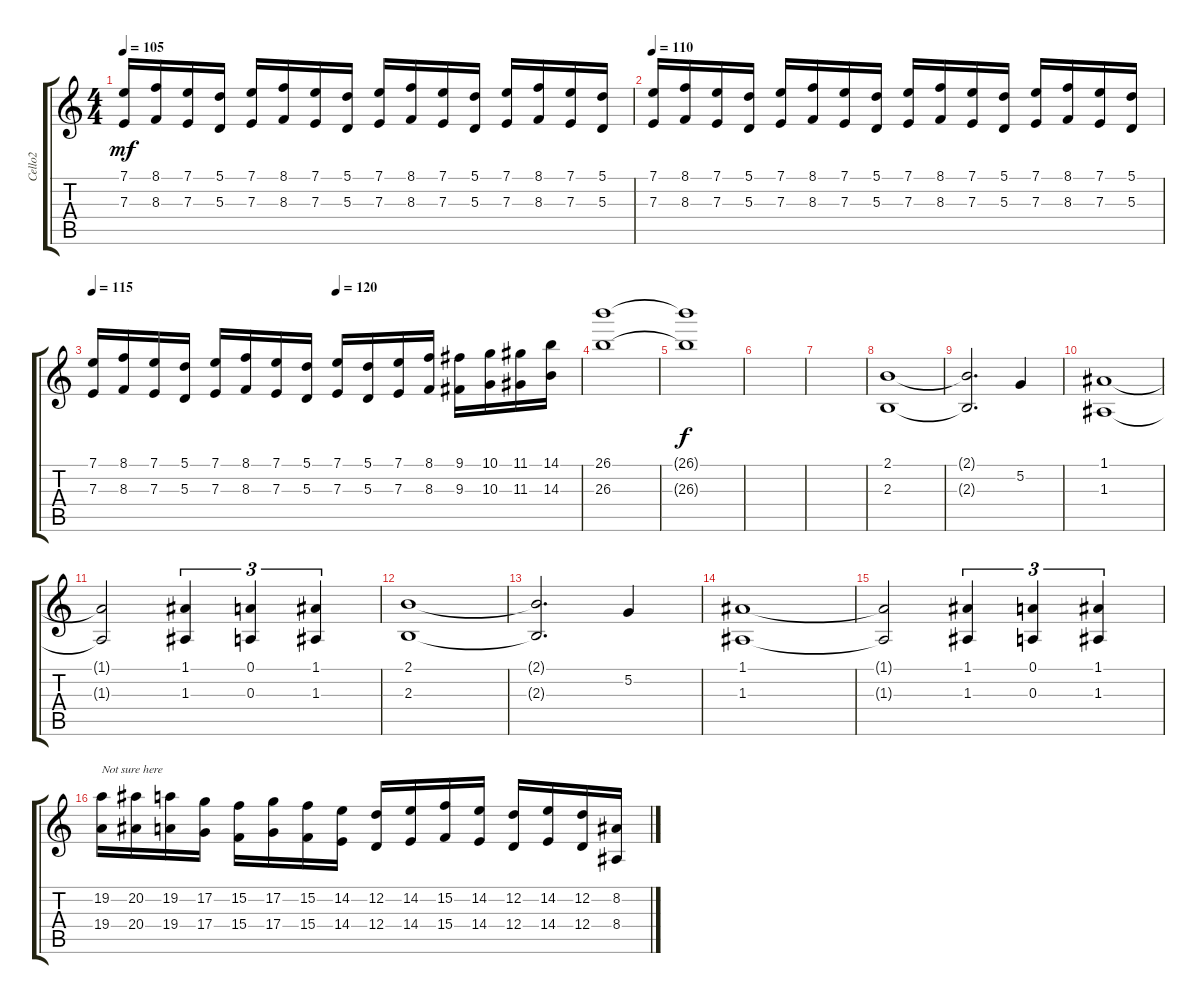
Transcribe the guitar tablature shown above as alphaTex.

\track ("Cello2" "Cello2") {instrument viola}
\staff {score tabs}
\tuning (A4 D4 A3 D3 G2 C2) {hide}
\ts (4 4)
\tempo 105
\clef g2
\ks c
(7.1 7.3).16{dy mf} (8.1 8.3).16 (7.1 7.3).16 (5.1 5.3).16 (7.1 7.3).16 (8.1 8.3).16 (7.1 7.3).16 (5.1 5.3).16 (7.1 7.3).16 (8.1 8.3).16 (7.1 7.3).16 (5.1 5.3).16 (7.1 7.3).16 (8.1 8.3).16 (7.1 7.3).16 (5.1 5.3).16 |
\tempo 110
(7.1 7.3).16 (8.1 8.3).16 (7.1 7.3).16 (5.1 5.3).16 (7.1 7.3).16 (8.1 8.3).16 (7.1 7.3).16 (5.1 5.3).16 (7.1 7.3).16 (8.1 8.3).16 (7.1 7.3).16 (5.1 5.3).16 (7.1 7.3).16 (8.1 8.3).16 (7.1 7.3).16 (5.1 5.3).16 |
\tempo 115
\tempo (120 0.5)
(7.1 7.3).16 (8.1 8.3).16 (7.1 7.3).16 (5.1 5.3).16 (7.1 7.3).16 (8.1 8.3).16 (7.1 7.3).16 (5.1 5.3).16 (7.1 7.3).16 (5.1 5.3).16 (7.1 7.3).16 (8.1 8.3).16 (9.1 9.3).16 (10.1 10.3).16 (11.1 11.3).16 (14.1 14.3).16 |
(26.1 26.3).1{volume 9} |
(26.1{t} 26.3{t}).1{dy f} |
|
|
(2.1 2.3).1 |
(2.1{t} 2.3{t}).2{d} 5.2.4 |
(1.1 1.3).1 |
(1.1{t} 1.3{t}).2 (1.1 1.3).4{tu (3 2)} (0.1 0.3).4{tu (3 2)} (1.1 1.3).4{tu (3 2)} |
(2.1 2.3).1 |
(2.1{t} 2.3{t}).2{d} 5.2.4 |
(1.1 1.3).1 |
(1.1{t} 1.3{t}).2 (1.1 1.3).4{tu (3 2)} (0.1 0.3).4{tu (3 2)} (1.1 1.3).4{tu (3 2)} |
(19.2 19.4).16{txt "Not sure here"} (20.2 20.4).16 (19.2 19.4).16 (17.2 17.4).16 (15.2 15.4).16 (17.2 17.4).16 (15.2 15.4).16 (14.2 14.4).16 (12.2 12.4).16 (14.2 14.4).16 (15.2 15.4).16 (14.2 14.4).16 (12.2 12.4).16 (14.2 14.4).16 (12.2 12.4).16 (8.2 8.4).16
